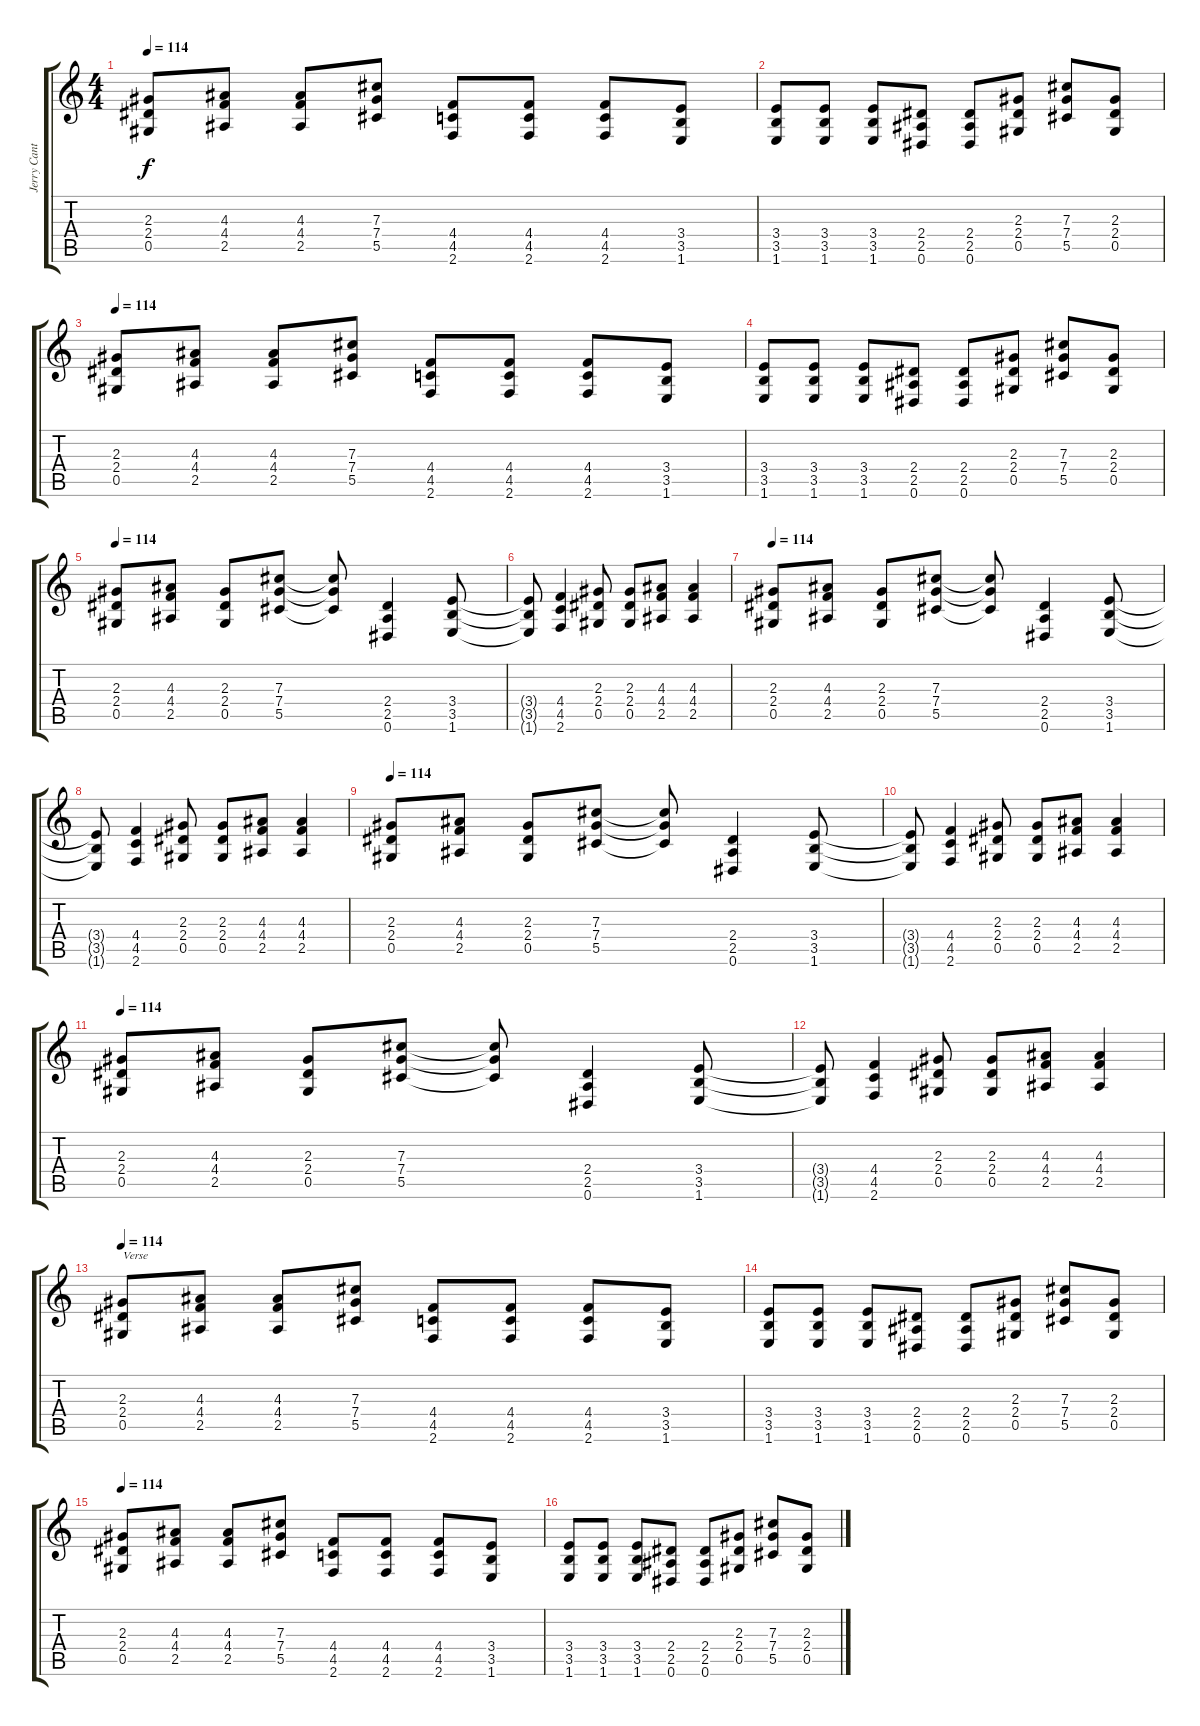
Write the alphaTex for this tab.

\track ("Jerry Cantrell(Distorted)" "Jerry Cant") {instrument overdrivenguitar}
\staff {score tabs}
\tuning (Eb4 Bb3 Gb3 Db3 Ab2 Eb2) {hide}
\ts (4 4)
\tempo 114
\clef g2
\ks c
(2.3 2.4 0.5).8{dy f} (4.3 4.4 2.5).8 (4.3 4.4 2.5).8 (7.3 7.4 5.5).8 (4.4 4.5 2.6).8 (4.4 4.5 2.6).8 (4.4 4.5 2.6).8 (3.4 3.5 1.6).8 |
(3.4 3.5 1.6).8 (3.4 3.5 1.6).8 (3.4 3.5 1.6).8 (2.4 2.5 0.6).8 (2.4 2.5 0.6).8 (2.3 2.4 0.5).8 (7.3 7.4 5.5).8 (2.3 2.4 0.5).8 |
\tempo 114
(2.3 2.4 0.5).8 (4.3 4.4 2.5).8 (4.3 4.4 2.5).8 (7.3 7.4 5.5).8 (4.4 4.5 2.6).8 (4.4 4.5 2.6).8 (4.4 4.5 2.6).8 (3.4 3.5 1.6).8 |
(3.4 3.5 1.6).8 (3.4 3.5 1.6).8 (3.4 3.5 1.6).8 (2.4 2.5 0.6).8 (2.4 2.5 0.6).8 (2.3 2.4 0.5).8 (7.3 7.4 5.5).8 (2.3 2.4 0.5).8 |
\tempo 114
(2.3 2.4 0.5).8 (4.3 4.4 2.5).8 (2.3 2.4 0.5).8 (7.3 7.4 5.5).8 (7.3{t} 7.4{t} 5.5{t}).8 (2.4 2.5 0.6).4 (3.4 3.5 1.6).8 |
(3.4{t} 3.5{t} 1.6{t}).8 (4.4 4.5 2.6).4 (2.3 2.4 0.5).8 (2.3 2.4 0.5).8 (4.3 4.4 2.5).8 (4.3 4.4 2.5).4 |
\tempo 114
(2.3 2.4 0.5).8 (4.3 4.4 2.5).8 (2.3 2.4 0.5).8 (7.3 7.4 5.5).8 (7.3{t} 7.4{t} 5.5{t}).8 (2.4 2.5 0.6).4 (3.4 3.5 1.6).8 |
(3.4{t} 3.5{t} 1.6{t}).8 (4.4 4.5 2.6).4 (2.3 2.4 0.5).8 (2.3 2.4 0.5).8 (4.3 4.4 2.5).8 (4.3 4.4 2.5).4 |
\tempo 114
(2.3 2.4 0.5).8 (4.3 4.4 2.5).8 (2.3 2.4 0.5).8 (7.3 7.4 5.5).8 (7.3{t} 7.4{t} 5.5{t}).8 (2.4 2.5 0.6).4 (3.4 3.5 1.6).8 |
(3.4{t} 3.5{t} 1.6{t}).8 (4.4 4.5 2.6).4 (2.3 2.4 0.5).8 (2.3 2.4 0.5).8 (4.3 4.4 2.5).8 (4.3 4.4 2.5).4 |
\tempo 114
(2.3 2.4 0.5).8 (4.3 4.4 2.5).8 (2.3 2.4 0.5).8 (7.3 7.4 5.5).8 (7.3{t} 7.4{t} 5.5{t}).8 (2.4 2.5 0.6).4 (3.4 3.5 1.6).8 |
(3.4{t} 3.5{t} 1.6{t}).8 (4.4 4.5 2.6).4 (2.3 2.4 0.5).8 (2.3 2.4 0.5).8 (4.3 4.4 2.5).8 (4.3 4.4 2.5).4 |
\tempo 114
(2.3 2.4 0.5).8{txt "Verse"} (4.3 4.4 2.5).8 (4.3 4.4 2.5).8 (7.3 7.4 5.5).8 (4.4 4.5 2.6).8 (4.4 4.5 2.6).8 (4.4 4.5 2.6).8 (3.4 3.5 1.6).8 |
(3.4 3.5 1.6).8 (3.4 3.5 1.6).8 (3.4 3.5 1.6).8 (2.4 2.5 0.6).8 (2.4 2.5 0.6).8 (2.3 2.4 0.5).8 (7.3 7.4 5.5).8 (2.3 2.4 0.5).8 |
\tempo 114
(2.3 2.4 0.5).8 (4.3 4.4 2.5).8 (4.3 4.4 2.5).8 (7.3 7.4 5.5).8 (4.4 4.5 2.6).8 (4.4 4.5 2.6).8 (4.4 4.5 2.6).8 (3.4 3.5 1.6).8 |
(3.4 3.5 1.6).8 (3.4 3.5 1.6).8 (3.4 3.5 1.6).8 (2.4 2.5 0.6).8 (2.4 2.5 0.6).8 (2.3 2.4 0.5).8 (7.3 7.4 5.5).8 (2.3 2.4 0.5).8
